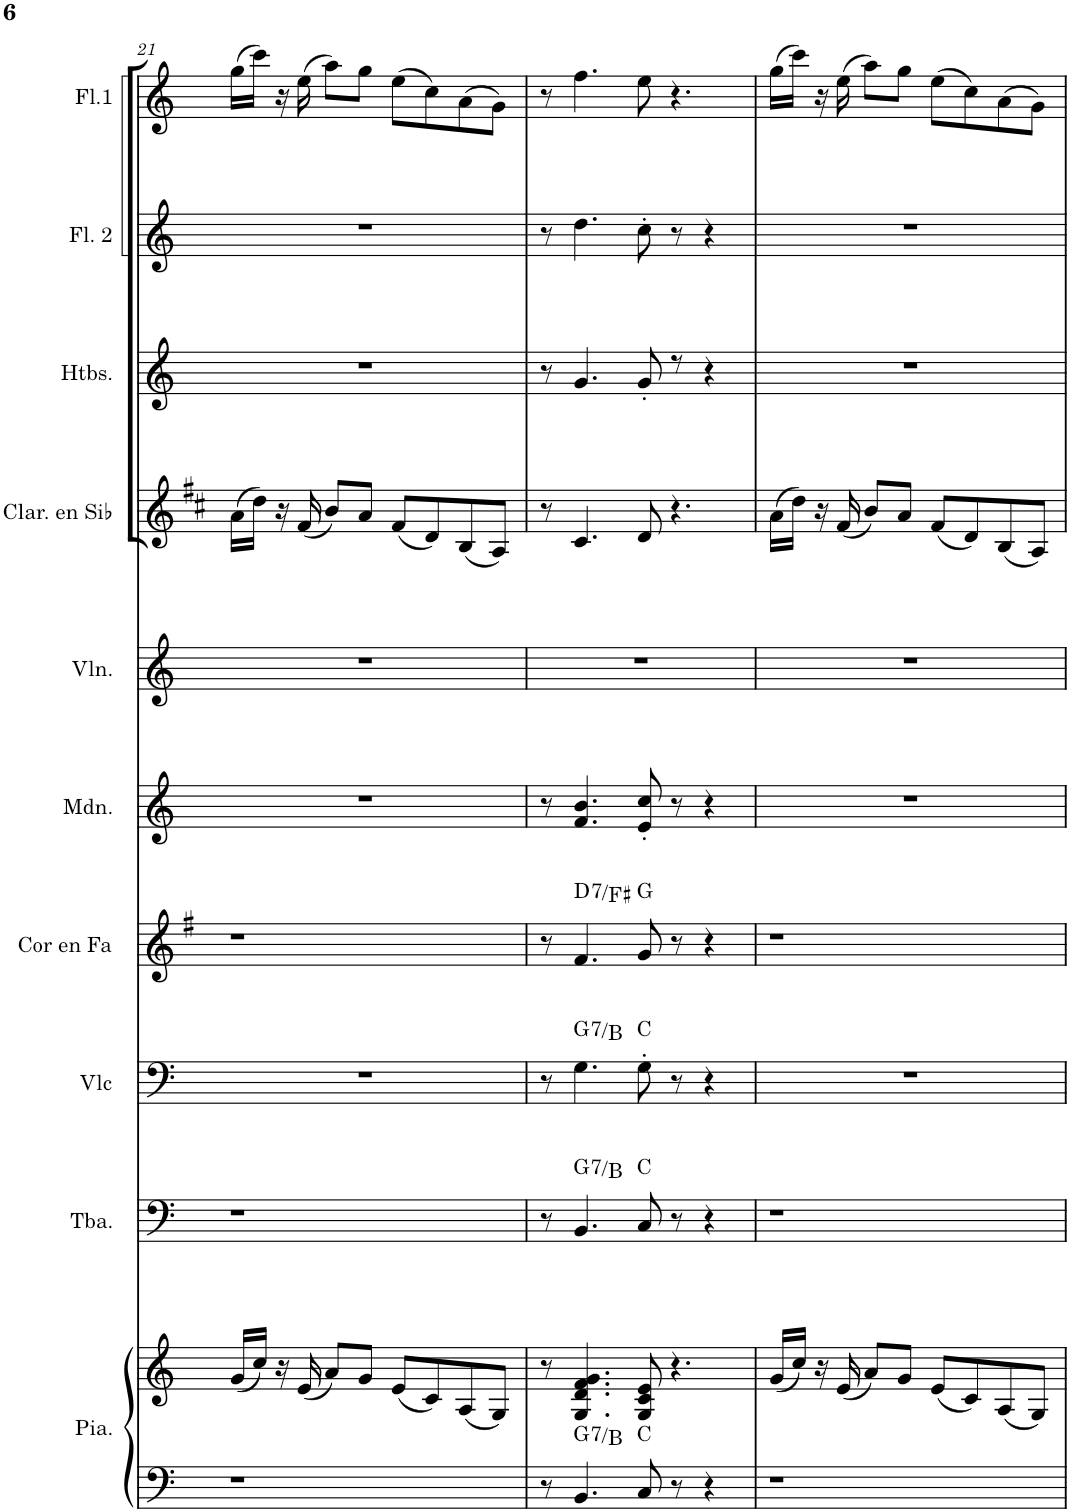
**kern	**kern	**harte	**kern	**harte	**kern	**harte	**kern	**harte	**kern	**kern	**kern	**kern	**kern	**kern
*part10	*part10	*part10	*part9	*part9	*part8	*part8	*part7	*part7	*part6	*part5	*part4	*part3	*part2	*part1
*staff11	*staff10	*	*staff9	*	*staff8	*	*staff7	*	*staff6	*staff5	*staff4	*staff3	*staff2	*staff1
*I"Piano	*	*	*I"Tuba	*	*I"Violoncelle	*	*I"Cor en Fa	*	*I"Mandoline	*I"Violon	*I"Clarinette en Sib	*I"Hautbois	*I"Flûte 2	*I"Flûte 1
*I'Pia.	*	*	*I'Tba.	*	*I'Vlc	*	*I'Cor en Fa	*	*I'Mdn.	*I'Vln.	*I'Clar. en Sib	*I'Htbs.	*I'Fl. 2	*I'Fl.1
!!LO:PB:g=z
*clefF4	*clefG2	*	*clefF4	*	*clefF4	*	*clefG2	*	*clefG2	*clefG2	*clefG2	*clefG2	*clefG2	*clefG2
*	*	*	*	*	*	*	*Trd4c7	*	*	*	*Trd1c2	*	*	*
*k[]	*k[]	*	*k[]	*	*k[]	*	*k[f#]	*	*k[]	*k[]	*k[f#c#]	*k[]	*k[]	*k[]
*M4/4	*M4/4	*	*M4/4	*	*M4/4	*	*M4/4	*	*M4/4	*M4/4	*M4/4	*M4/4	*M4/4	*M4/4
=21	=21	=21	=21	=21	=21	=21	=21	=21	=21	=21	=21	=21	=21	=21
1r	(16g/LL	.	1r	.	1r	.	1r	.	1r	1r	(16a\LL	1r	1r	(16gg\LL
.	16cc/JJ)	.	.	.	.	.	.	.	.	.	16dd\JJ)	.	.	16ccc\JJ)
.	16r	.	.	.	.	.	.	.	.	.	16r	.	.	16r
.	(16e/	.	.	.	.	.	.	.	.	.	(16f#/	.	.	(16ee\
.	8a/L)	.	.	.	.	.	.	.	.	.	8b/L)	.	.	8aa\L)
.	8g/J	.	.	.	.	.	.	.	.	.	8a/J	.	.	8gg\J
.	(8e/L	.	.	.	.	.	.	.	.	.	(8f#/L	.	.	(8ee\L
.	8c/)	.	.	.	.	.	.	.	.	.	8d/)	.	.	8cc\)
.	(8A/	.	.	.	.	.	.	.	.	.	(8B/	.	.	(8a\
.	8G/J)	.	.	.	.	.	.	.	.	.	8A/J)	.	.	8g\J)
=22	=22	=22	=22	=22	=22	=22	=22	=22	=22	=22	=22	=22	=22	=22
8r	8r	.	8r	.	8r	.	8r	.	8r	1r	8r	8r	8r	8r
!	!	!LO:H:kt=7	!	!LO:H:kt=7	!	!LO:H:kt=7	!	!LO:H:kt=7	!	!	!	!	!	!
4.BB/	4.G/ 4.d/ 4.f/ 4.g/	G:7/3	4.BB/	G:7/3	4.G\	G:7/3	4.f#/	D:7/3	4.f/ 4.b/	.	4.c#/	4.g/	4.dd\	4.ff\
8C/	8G/ 8c/ 8e/	C:maj	8C/	C:maj	8G'\	C:maj	8g/	G:maj	8e/' 8cc/'	.	8d/	8g'/	8cc'\	8ee\
8r	4.r	.	8r	.	8r	.	8r	.	8r	.	4.r	8rdd	8r	4.r
4r	.	.	4r	.	4r	.	4r	.	4r	.	.	4r	4r	.
=23	=23	=23	=23	=23	=23	=23	=23	=23	=23	=23	=23	=23	=23	=23
1r	(16g/LL	.	1r	.	1r	.	1r	.	1r	1r	(16a\LL	1r	1r	(16gg\LL
.	16cc/JJ)	.	.	.	.	.	.	.	.	.	16dd\JJ)	.	.	16ccc\JJ)
.	16r	.	.	.	.	.	.	.	.	.	16r	.	.	16r
.	(16e/	.	.	.	.	.	.	.	.	.	(16f#/	.	.	(16ee\
.	8a/L)	.	.	.	.	.	.	.	.	.	8b/L)	.	.	8aa\L)
.	8g/J	.	.	.	.	.	.	.	.	.	8a/J	.	.	8gg\J
.	(8e/L	.	.	.	.	.	.	.	.	.	(8f#/L	.	.	(8ee\L
.	8c/)	.	.	.	.	.	.	.	.	.	8d/)	.	.	8cc\)
.	(8A/	.	.	.	.	.	.	.	.	.	(8B/	.	.	(8a\
.	8G/J)	.	.	.	.	.	.	.	.	.	8A/J)	.	.	8g\J)
=	=	=	=	=	=	=	=	=	=	=	=	=	=	=
*-	*-	*-	*-	*-	*-	*-	*-	*-	*-	*-	*-	*-	*-	*-
